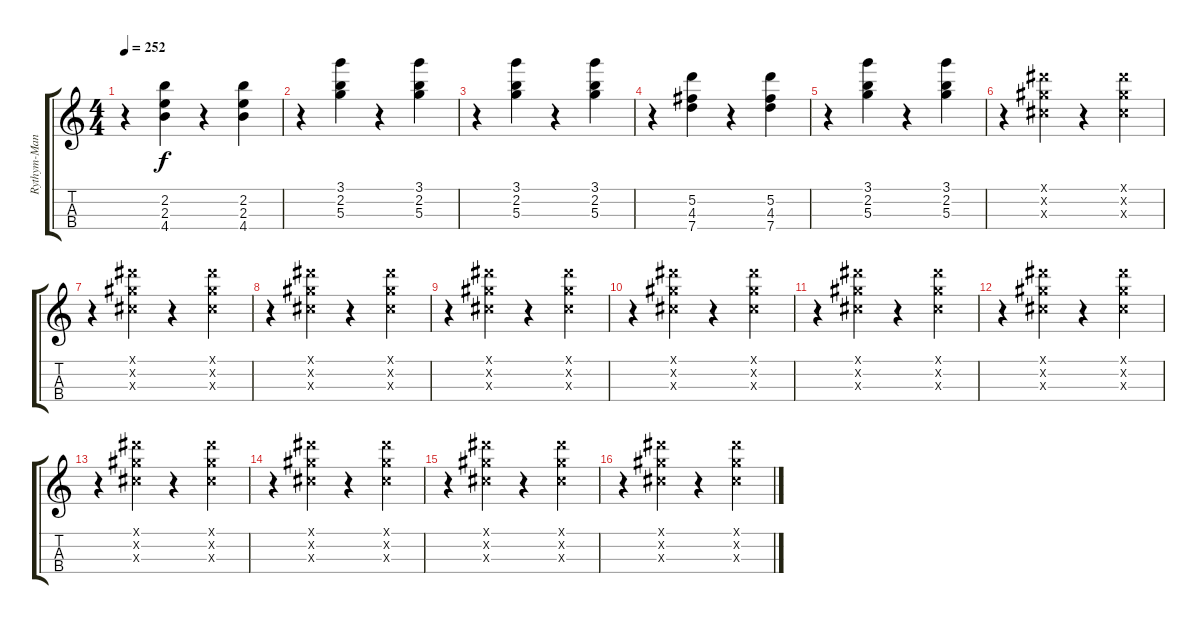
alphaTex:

\track ("Rythym-Mandolin" "Rythym-Man") {instrument banjo}
\staff {score tabs}
\tuning (E5 A4 D4 G3) {hide}
\displaytranspose 12
\ts (4 4)
\tempo 252
\clef g2
\ks c
r.4{dy f} (2.2 2.3 4.4).4 r.4 (2.2 2.3 4.4).4 |
r.4 (3.1 2.2 5.3).4 r.4 (3.1 2.2 5.3).4 |
r.4 (3.1 2.2 5.3).4 r.4 (3.1 2.2 5.3).4 |
r.4 (5.2 4.3 7.4).4 r.4 (5.2 4.3 7.4).4 |
r.4 (3.1 2.2 5.3).4 r.4 (3.1 2.2 5.3).4 |
r.4 (-1.1{x} -1.2{x} -1.3{x}).4 r.4 (-1.1{x} -1.2{x} -1.3{x}).4 |
r.4 (-1.1{x} -1.2{x} -1.3{x}).4 r.4 (-1.1{x} -1.2{x} -1.3{x}).4 |
r.4 (-1.1{x} -1.2{x} -1.3{x}).4 r.4 (-1.1{x} -1.2{x} -1.3{x}).4 |
r.4 (-1.1{x} -1.2{x} -1.3{x}).4 r.4 (-1.1{x} -1.2{x} -1.3{x}).4 |
r.4 (-1.1{x} -1.2{x} -1.3{x}).4 r.4 (-1.1{x} -1.2{x} -1.3{x}).4 |
r.4 (-1.1{x} -1.2{x} -1.3{x}).4 r.4 (-1.1{x} -1.2{x} -1.3{x}).4 |
r.4 (-1.1{x} -1.2{x} -1.3{x}).4 r.4 (-1.1{x} -1.2{x} -1.3{x}).4 |
r.4 (-1.1{x} -1.2{x} -1.3{x}).4 r.4 (-1.1{x} -1.2{x} -1.3{x}).4 |
r.4 (-1.1{x} -1.2{x} -1.3{x}).4 r.4 (-1.1{x} -1.2{x} -1.3{x}).4 |
r.4 (-1.1{x} -1.2{x} -1.3{x}).4 r.4 (-1.1{x} -1.2{x} -1.3{x}).4 |
r.4 (-1.1{x} -1.2{x} -1.3{x}).4 r.4 (-1.1{x} -1.2{x} -1.3{x}).4
